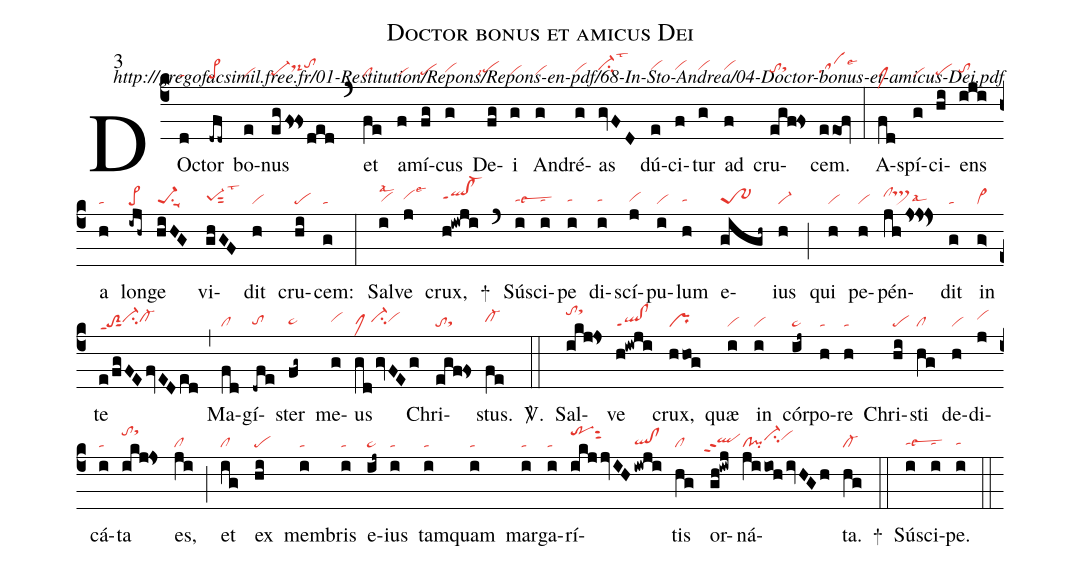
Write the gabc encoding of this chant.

name: Doctor bonus et amicus Dei;
commentary: http://gregofacsimil.free.fr/01-Restitution/Repons/Repons-en-pdf/68-In-Sto-Andrea/04-Doctor-bonus-et-amicus-Dei.pdf;
mode: 3;
nabc-lines: 1;
%%
(c4)
DOc(d|ta)tor(-dfd~|pe>) bo(e|vi)nus(egfs!fsded|pe-hgds-hitohj) (`)
et(fe|cl) a(f|vi)mí(fg|pehg)cus(g|vihh) De(fg|```pehhlsi7)i(g|vihg) An(g|vihg)dré(g|vihh)as(gvFD|ci-hilst3) dú(e|vihi)ci(f|vihi)tur(g|vihi) ad(f|vihi) cru(egf!fs|tohhsthi)cem.(eeOf|sahhlse6) (:)
A(fd|clM)spí(g|vi)ci(hi|pehg)ens(iji|tohh) a(h|ta) lon(-ijh~|pe>)ge(hiHG|pe-1su1suu1) vi(ghGF|pe-1hgsut2lst3)dit(h|vi) cru(hi|pe)cem:(g|ta) (:)
Sal(i|vihglsal2)ve(j|vihhlse3) crux,(h!iwji|qlhh!cl-hhppt1) +(`)
Sú(i|tahglsew3)sci(i|tahg)pe(i|tahg) di(i|tahg)scí(j|vihg)pu(i|vi)lum(h|tahg) e(gigh~|tr-~1)ius(h|vi-) (;)
qui(h|vi) pe(h|vi)pén(jhjs!js!js>|clhits>hilsal6)dit(g|ta) in(g>|vi>) te(e/fgFEfvEDed|toS2ppt1sut1ci-hhcl-hh) (,)
Ma(fd|cl)gí(-dfe|tohg)ster(fg~|ta>hg) me(g|vihh)us(gd/gvFEg|clMhgci-hhvihh) Chri(egf!fs|tosthg)stus.(fe|cl-hh) <sp>V/</sp>.(::)
Sal(ikj!js|tohksthl)ve(h!iwji|ql!clppt1) crux,(hhog|pr) quæ(i|vi) in(i|vi) cór(ij~|ta>)po(h|ta)re(h|ta) Chri(hi|pe)sti(hg|cl) de(h|vi)di(j|vihi)cá(i|ta)ta(ikj!js|tohksthl) es,(ji|cl) (;)
et(ig|cl) ex(hi|pe) mem(i|ta)bris(i|ta) e(ij~|ta>)ius(i|ta) tam(i|ta)quam(i|ta) mar(i|ta)ga(i|ta)rí(ikjjvIH|trhksut2|iwji|qlhg!clhg)tis(hg|cl) or(gh!iwj|``qlhhppt2)ná(jiioh/ivHGh|cl!pici-hivihi)ta.(hg|cl-) +(::)
Sú(i|tahglsew3)sci(i|tahg)pe.(i|tahg) (::)
